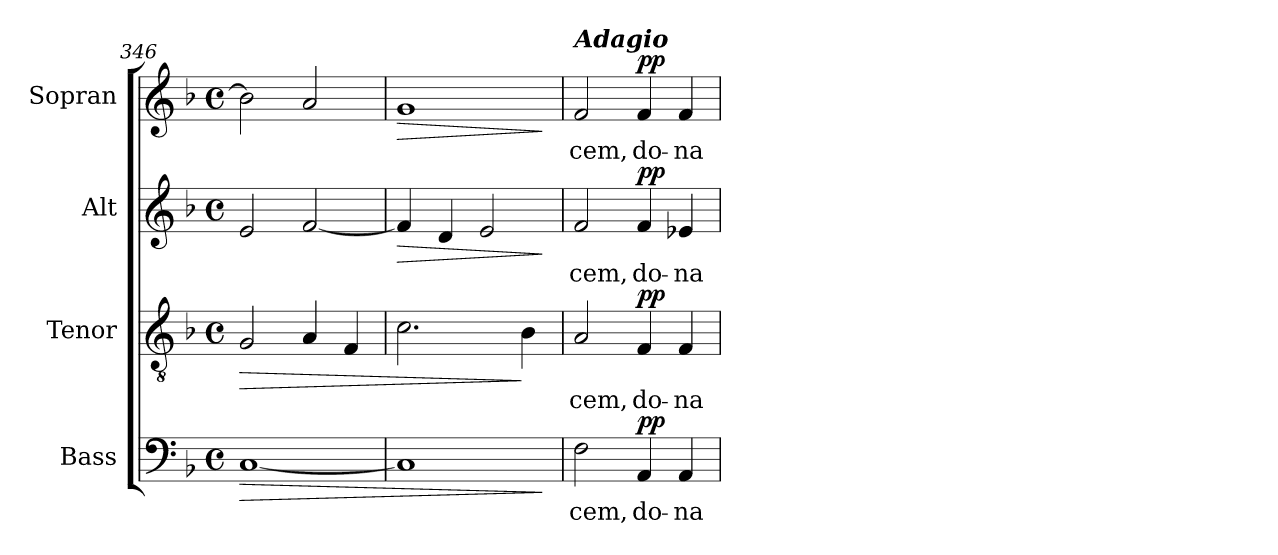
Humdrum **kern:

**kern	**text	**dynam	**kern	**text	**dynam	**kern	**text	**dynam	**kern	**text	**dynam
*part4	*part4	*part4	*part3	*part3	*part3	*part2	*part2	*part2	*part1	*part1	*part1
*staff4	*staff4	*staff4	*staff3	*staff3	*staff3	*staff2	*staff2	*staff2	*staff1	*staff1	*staff1
*I"Bass	*	*	*I"Tenor	*	*	*I"Alt	*	*	*I"Sopran	*	*
*I'B.	*	*	*I'T.	*	*	*I'A.	*	*	*I'S.	*	*
*clefF4	*	*	*clefGv2	*	*	*clefG2	*	*	*clefG2	*	*
*k[b-]	*	*	*k[b-]	*	*	*k[b-]	*	*	*k[b-]	*	*
*F:	*	*	*F:	*	*	*F:	*	*	*F:	*	*
*M4/4	*	*	*M4/4	*	*	*M4/4	*	*	*M4/4	*	*
*met(c)	*	*	*met(c)	*	*	*met(c)	*	*	*met(c)	*	*
=346	=346	=346	=346	=346	=346	=346	=346	=346	=346	=346	=346
!	!	!LO:HP:b	!	!	!LO:HP:b	!	!	!	!	!	!
[1C	.	>	2G/	.	>	2e/	.	.	2b-\]	.	.
.	.	.	4A/	.	.	[2f/	.	.	2a/	.	.
.	.	.	4F/	.	.	.	.	.	.	.	.
=347	=347	=347	=347	=347	=347	=347	=347	=347	=347	=347	=347
!	!	!	!	!	!	!	!	!LO:HP:b	!	!	!LO:HP:b
1C]	.	.	2.c\	.	.	4f/]	.	>	1g	.	>
.	.	.	.	.	.	4d/	.	.	.	.	.
.	.	.	.	.	.	2e/	.	.	.	.	.
.	.	.	4B-\	.	]	.	.	.	.	.	.
.	.	]	.	.	.	.	.	]	.	.	]
=348	=348	=348	=348	=348	=348	=348	=348	=348	=348	=348	=348
!	!	!	!	!	!	!	!	!	!LO:TX:a:Bi:t=Adagio	!	!
!	!LO:LY:b	!	!	!LO:LY:b	!	!	!LO:LY:b	!	!	!LO:LY:b	!
2F\	-cem,	.	2A/	-cem,	.	2f/	-cem,	.	2f/	-cem,	.
!	!LO:LY:b	!LO:DY:a	!	!LO:LY:b	!LO:DY:a	!	!LO:LY:b	!LO:DY:a	!	!LO:LY:b	!LO:DY:a
4AA/	do-	pp	4F/	do-	pp	4f/	do-	pp	4f/	do-	pp
!	!LO:LY:b	!	!	!LO:LY:b	!	!	!LO:LY:b	!	!	!LO:LY:b	!
4AA/	-na	.	4F/	-na	.	4e-X/	-na	.	4f/	-na	.
=	=	=	=	=	=	=	=	=	=	=	=
*-	*-	*-	*-	*-	*-	*-	*-	*-	*-	*-	*-
